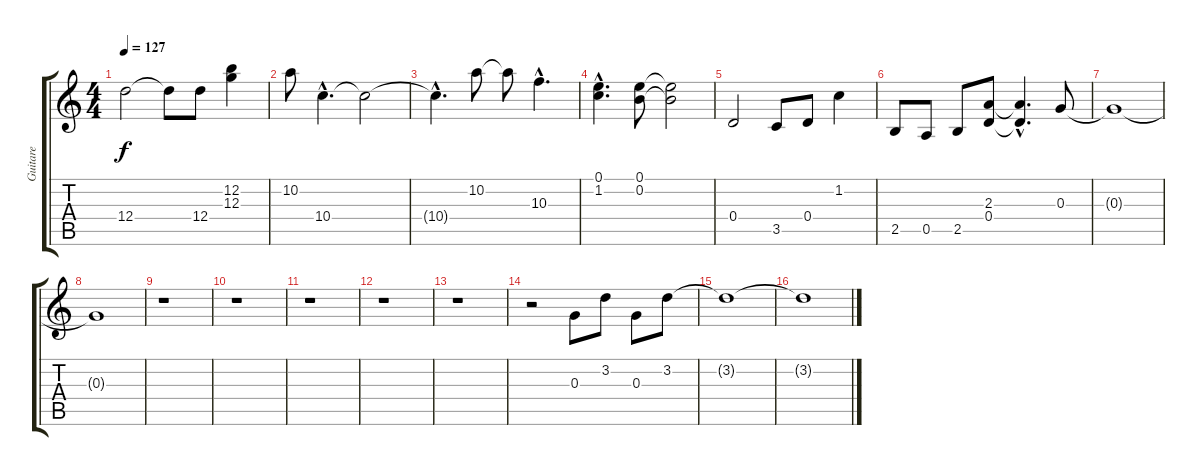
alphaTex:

\track ("Guitare" "Guitare") {instrument distortionguitar}
\staff {score tabs}
\tuning (E4 B3 G3 D3 A2 E2) {hide}
\ts (4 4)
\tempo 127
\clef g2
\ks c
12.4{t}.2{dy f} 12.4{t}.8 12.4.8 (12.2 12.3).4 |
10.2.8 10.4{hac}.4{d} 10.4{t}.2 |
10.4{hac t}.4{d} 10.2.8 10.2{t}.8 10.3{hac}.4{d} |
(0.1{hac} 1.2{hac}).4{d} (0.1 0.2).8 (0.1{t} 0.2{t}).2 |
0.4.2 3.5.8 0.4.8 1.2.4 |
2.5.8 0.5.8 2.5.8 (2.3 0.4).8 (2.3{hac t} 0.4{hac t}).4{d} 0.3.8 |
0.3{t}.1 |
0.3{t}.1 |
r.1 |
r.1 |
r.1 |
r.1 |
r.1 |
r.2 0.3.8 3.2.8 0.3.8 3.2.8 |
3.2{t}.1 |
3.2{t}.1
